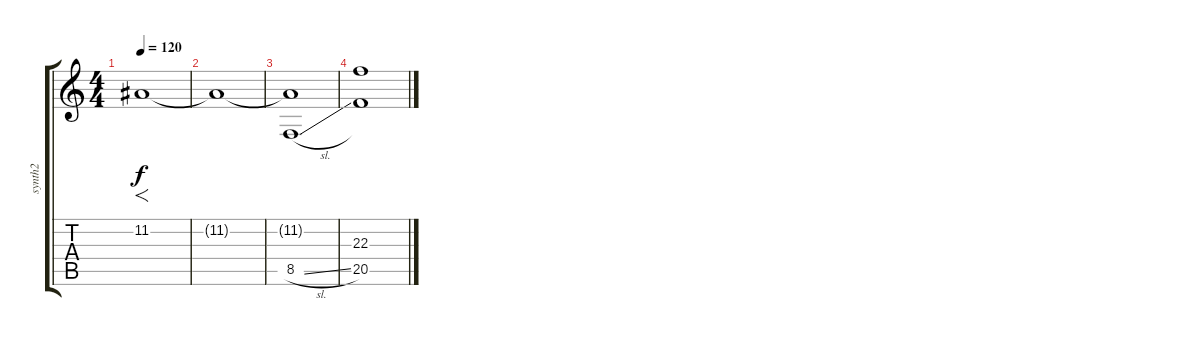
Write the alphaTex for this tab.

\track ("synth2" "synth2") {instrument pad8sweep}
\staff {score tabs}
\tuning (E4 B3 G3 D3 A2 E2) {hide}
\ts (4 4)
\tempo 120
\clef g2
\ks c
11.2.1{f dy f} |
11.2{t}.1 |
(11.2{t} 8.5{sl}).1 |
(22.3 20.5).1
